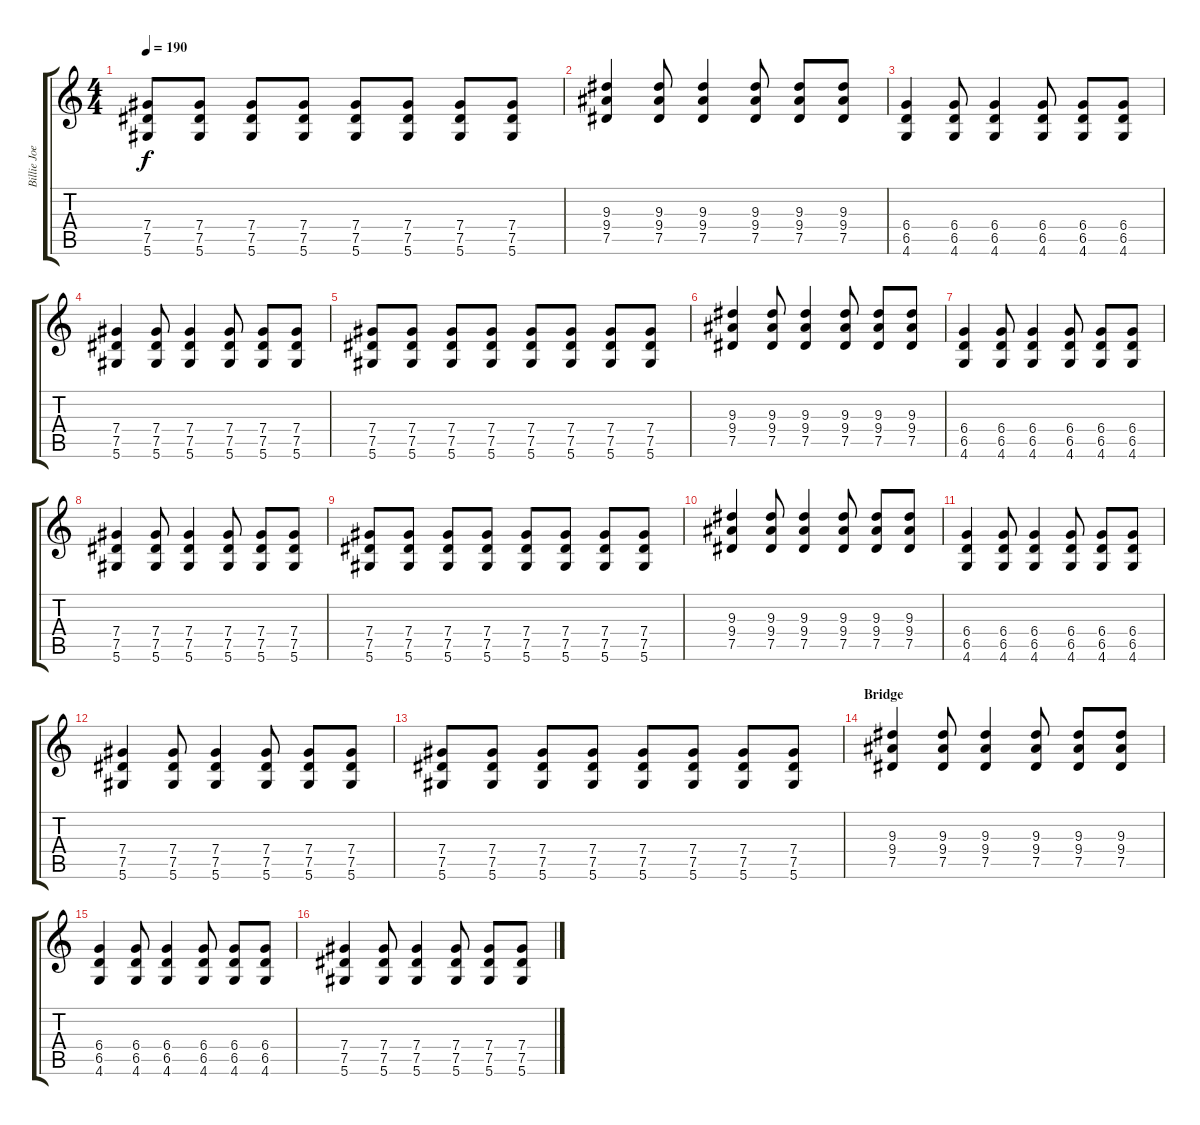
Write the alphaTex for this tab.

\track ("Billie Joe Armstrong (Guitar)" "Billie Joe") {instrument distortionguitar}
\staff {score tabs}
\tuning (Eb4 Bb3 Gb3 Db3 Ab2 Eb2) {hide}
\ts (4 4)
\tempo 190
\clef g2
\ks c
(7.4 7.5 5.6).8{dy f} (7.4 7.5 5.6).8 (7.4 7.5 5.6).8 (7.4 7.5 5.6).8 (7.4 7.5 5.6).8 (7.4 7.5 5.6).8 (7.4 7.5 5.6).8 (7.4 7.5 5.6).8 |
(9.3 9.4 7.5).4 (9.3 9.4 7.5).8 (9.3 9.4 7.5).4 (9.3 9.4 7.5).8 (9.3 9.4 7.5).8 (9.3 9.4 7.5).8 |
(6.4 6.5 4.6).4 (6.4 6.5 4.6).8 (6.4 6.5 4.6).4 (6.4 6.5 4.6).8 (6.4 6.5 4.6).8 (6.4 6.5 4.6).8 |
(7.4 7.5 5.6).4 (7.4 7.5 5.6).8 (7.4 7.5 5.6).4 (7.4 7.5 5.6).8 (7.4 7.5 5.6).8 (7.4 7.5 5.6).8 |
(7.4 7.5 5.6).8 (7.4 7.5 5.6).8 (7.4 7.5 5.6).8 (7.4 7.5 5.6).8 (7.4 7.5 5.6).8 (7.4 7.5 5.6).8 (7.4 7.5 5.6).8 (7.4 7.5 5.6).8 |
(9.3 9.4 7.5).4 (9.3 9.4 7.5).8 (9.3 9.4 7.5).4 (9.3 9.4 7.5).8 (9.3 9.4 7.5).8 (9.3 9.4 7.5).8 |
(6.4 6.5 4.6).4 (6.4 6.5 4.6).8 (6.4 6.5 4.6).4 (6.4 6.5 4.6).8 (6.4 6.5 4.6).8 (6.4 6.5 4.6).8 |
(7.4 7.5 5.6).4 (7.4 7.5 5.6).8 (7.4 7.5 5.6).4 (7.4 7.5 5.6).8 (7.4 7.5 5.6).8 (7.4 7.5 5.6).8 |
(7.4 7.5 5.6).8 (7.4 7.5 5.6).8 (7.4 7.5 5.6).8 (7.4 7.5 5.6).8 (7.4 7.5 5.6).8 (7.4 7.5 5.6).8 (7.4 7.5 5.6).8 (7.4 7.5 5.6).8 |
(9.3 9.4 7.5).4 (9.3 9.4 7.5).8 (9.3 9.4 7.5).4 (9.3 9.4 7.5).8 (9.3 9.4 7.5).8 (9.3 9.4 7.5).8 |
(6.4 6.5 4.6).4 (6.4 6.5 4.6).8 (6.4 6.5 4.6).4 (6.4 6.5 4.6).8 (6.4 6.5 4.6).8 (6.4 6.5 4.6).8 |
(7.4 7.5 5.6).4 (7.4 7.5 5.6).8 (7.4 7.5 5.6).4 (7.4 7.5 5.6).8 (7.4 7.5 5.6).8 (7.4 7.5 5.6).8 |
(7.4 7.5 5.6).8 (7.4 7.5 5.6).8 (7.4 7.5 5.6).8 (7.4 7.5 5.6).8 (7.4 7.5 5.6).8 (7.4 7.5 5.6).8 (7.4 7.5 5.6).8 (7.4 7.5 5.6).8 |
\section ("" "Bridge")
(9.3 9.4 7.5).4{volume 16 balance 8} (9.3 9.4 7.5).8 (9.3 9.4 7.5).4 (9.3 9.4 7.5).8 (9.3 9.4 7.5).8 (9.3 9.4 7.5).8 |
(6.4 6.5 4.6).4 (6.4 6.5 4.6).8 (6.4 6.5 4.6).4 (6.4 6.5 4.6).8 (6.4 6.5 4.6).8 (6.4 6.5 4.6).8 |
(7.4 7.5 5.6).4 (7.4 7.5 5.6).8 (7.4 7.5 5.6).4 (7.4 7.5 5.6).8 (7.4 7.5 5.6).8 (7.4 7.5 5.6).8
